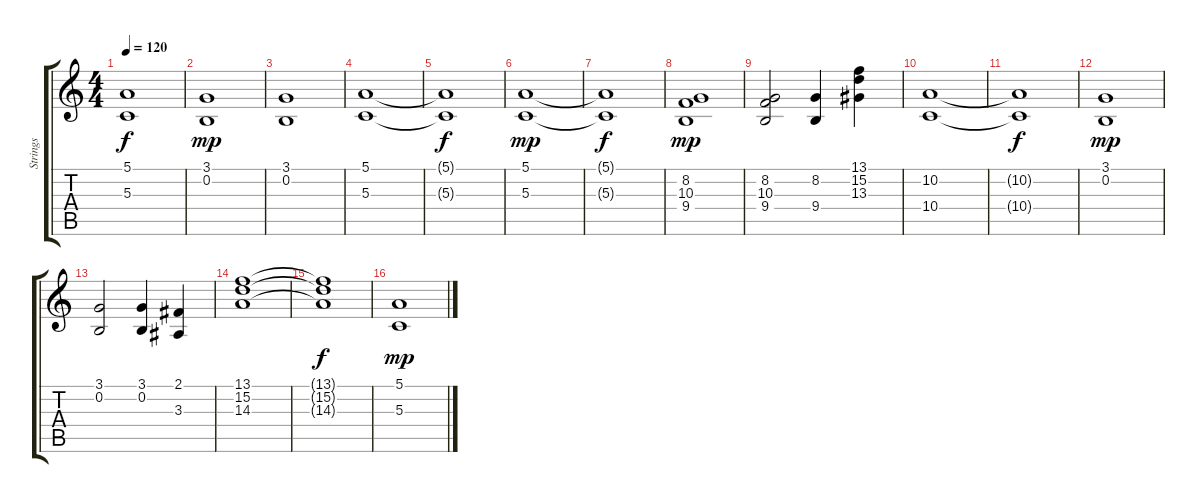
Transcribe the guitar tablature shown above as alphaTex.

\track ("Strings" "Strings") {instrument stringensemble1}
\staff {score tabs}
\tuning (E4 B3 G3 D3 A2 E2) {hide}
\ts (4 4)
\tempo 120
\clef g2
\ks c
(5.1{t} 5.3{t}).1{dy f} |
(3.1 0.2).1{dy mp} |
(3.1 0.2).1 |
(5.1 5.3).1 |
(5.1{t} 5.3{t}).1{dy f} |
(5.1 5.3).1{dy mp} |
(5.1{t} 5.3{t}).1{dy f} |
(8.2 10.3 9.4).1{dy mp} |
(8.2 10.3 9.4).2 (8.2 9.4).4 (13.1 15.2 13.3).4 |
(10.2 10.4).1 |
(10.2{t} 10.4{t}).1{dy f} |
(3.1 0.2).1{dy mp} |
(3.1 0.2).2 (3.1 0.2).4 (2.1 3.3).4 |
(13.1 15.2 14.3).1 |
(13.1{t} 15.2{t} 14.3{t}).1{dy f} |
(5.1 5.3).1{dy mp}
